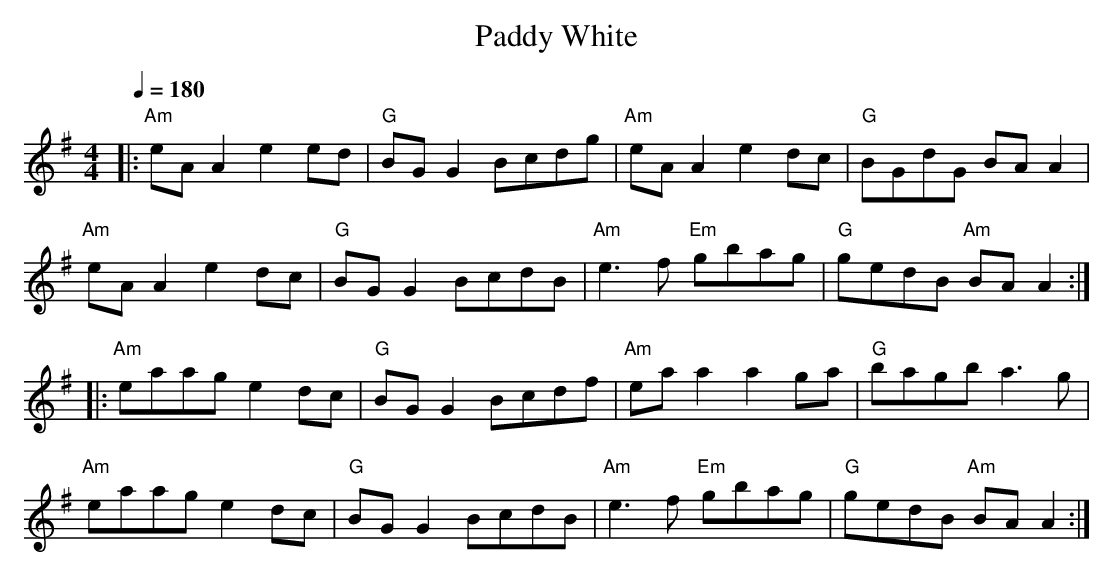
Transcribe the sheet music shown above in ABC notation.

X:1
T:Paddy White
L:1/8
Q:1/4=180
M:4/4
K:Ador
|:"Am" eA A2 e2 ed |"G" BG G2 Bcdg |"Am" eA A2 e2 dc |"G" BGdG BA A2 |$"Am" eA A2 e2 dc | %5
"G" BG G2 BcdB |"Am" e3 f"Em" gbag |"G" gedB"Am" BA A2 ::$"Am" eaag e2 dc |"G" BG G2 Bcdf | %10
"Am" ea a2 a2 ga |"G" bagb a3 g |$"Am" eaag e2 dc |"G" BG G2 BcdB |"Am" e3 f"Em" gbag | %15
"G" gedB"Am" BA A2 :| %16
